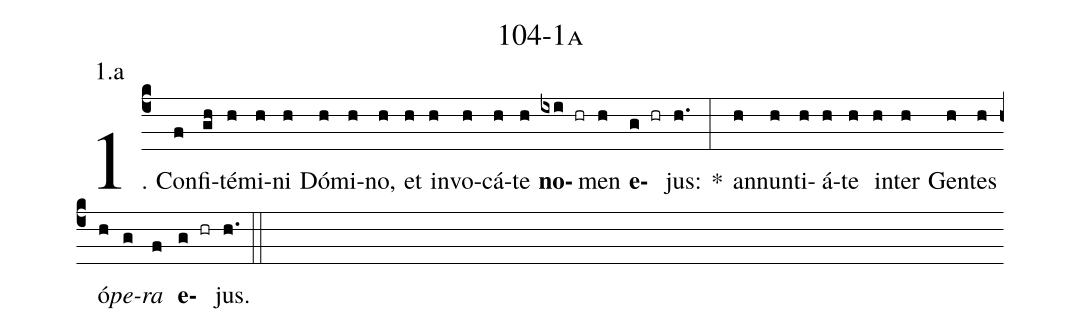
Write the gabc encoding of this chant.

name: 104-1a;
annotation: 1.a;
%%
(c4)1. Con(f)fi(gh)té(h)mi(h)ni(h) Dó(h)mi(h)no,(h) et(h) in(h)vo(h)cá(h)te(h) <b>no</b>(ixi hr)men(h) <b>e</b>(g hr)jus:(h.) *(:) an(h)nun(h)ti(h)á(h)te(h) in(h)ter(h) Gen(h)tes(h) ó(h)<i>pe</i>(g)<i>ra</i>(f) <b>e</b>(g hr)jus.(h.) (::)
